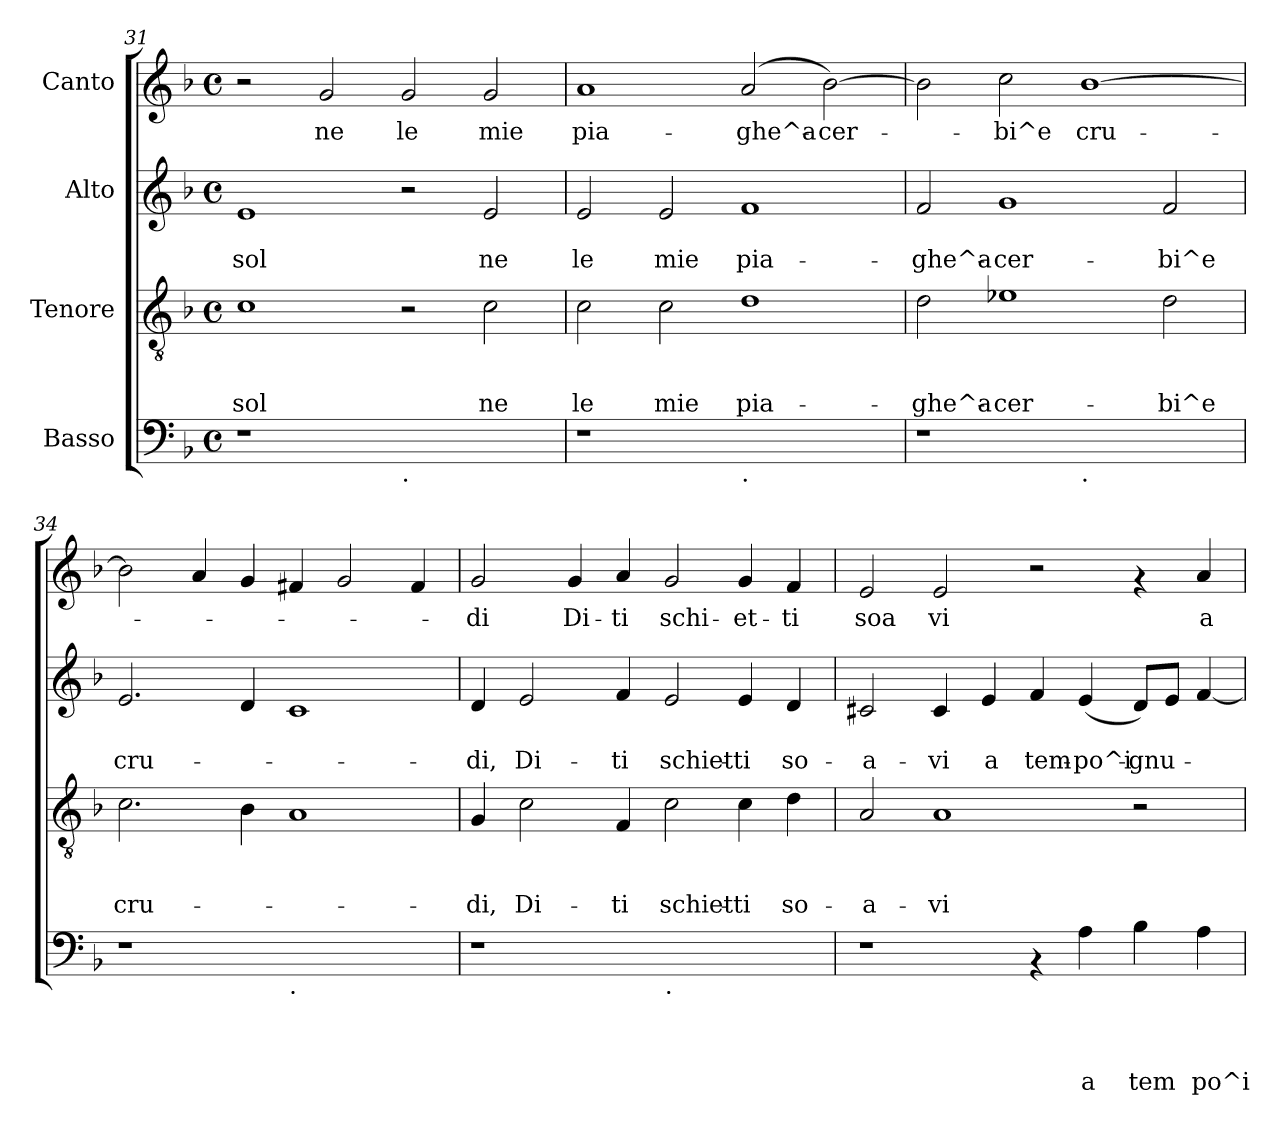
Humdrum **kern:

**kern	**text	**text	**text	**text	**kern	**text	**text	**text	**kern	**text	**text	**kern	**text
*part4	*part4	*part4	*part4	*part4	*part3	*part3	*part3	*part3	*part2	*part2	*part2	*part1	*part1
*staff4	*staff4	*staff4	*staff4	*staff4	*staff3	*staff3	*staff3	*staff3	*staff2	*staff2	*staff2	*staff1	*staff1
*I"Basso	*	*	*	*	*I"Tenore	*	*	*	*I"Alto	*	*	*I"Canto	*
*clefF4	*	*	*	*	*clefGv2	*	*	*	*clefG2	*	*	*clefG2	*
*k[b-]	*	*	*	*	*k[b-]	*	*	*	*k[b-]	*	*	*k[b-]	*
*F:	*	*	*	*	*F:	*	*	*	*F:	*	*	*F:	*
*M4/4	*	*	*	*	*M4/4	*	*	*	*M4/4	*	*	*M4/4	*
*met(c)	*	*	*	*	*met(c)	*	*	*	*met(c)	*	*	*met(c)	*
=31	=31	=31	=31	=31	=31	=31	=31	=31	=31	=31	=31	=31	=31
!	!	!	!	!	!	!	!	!LO:LY:b	!	!	!LO:LY:b	!	!
1r	.	.	.	.	1c	.	.	sol	1e	.	sol	2r	.
!	!	!	!	!	!	!	!	!	!	!	!	!	!LO:LY:b
.	.	.	.	.	.	.	.	.	.	.	.	2g/	ne
!LO:TX:b:t=.	!	!	!	!	!	!	!	!	!	!	!	!	!
!	!	!	!	!	!	!	!	!	!	!	!	!	!LO:LY:b
1ryy	.	.	.	.	2r	.	.	.	2r	.	.	2g/	le
!	!	!	!	!	!	!	!	!LO:LY:b	!	!	!LO:LY:b	!	!LO:LY:b
.	.	.	.	.	2c\	.	.	ne	2e/	.	ne	2g/	mie
!!LO:PB:g=z
=32	=32	=32	=32	=32	=32	=32	=32	=32	=32	=32	=32	=32	=32
!	!	!	!	!	!	!	!	!LO:LY:b	!	!	!LO:LY:b	!	!LO:LY:b
1r	.	.	.	.	2c\	.	.	le	2e/	.	le	1a	pia-
!	!	!	!	!	!	!	!	!LO:LY:b	!	!	!LO:LY:b	!	!
.	.	.	.	.	2c\	.	.	mie	2e/	.	mie	.	.
!LO:TX:b:t=.	!	!	!	!	!	!	!	!	!	!	!	!	!
!	!	!	!	!	!	!	!	!LO:LY:b	!	!	!LO:LY:b	!	!LO:LY:b
1ryy	.	.	.	.	1d	.	.	pia-	1f	.	pia-	(<2a/	-ghe^a-
!	!	!	!	!	!	!	!	!	!	!	!	!	!LO:LY:b
.	.	.	.	.	.	.	.	.	.	.	.	[>2b-\)	-cer-
=33	=33	=33	=33	=33	=33	=33	=33	=33	=33	=33	=33	=33	=33
!	!	!	!	!	!	!	!	!LO:LY:b	!	!	!LO:LY:b	!	!
1r	.	.	.	.	2d\	.	.	-ghe^a-	2f/	.	-ghe^a-	2b-\]	.
!	!	!	!	!	!	!	!	!LO:LY:b	!	!	!LO:LY:b	!	!LO:LY:b
.	.	.	.	.	1e-X	.	.	-cer-	1g	.	-cer-	2cc\	-bi^e
!LO:TX:b:t=.	!	!	!	!	!	!	!	!	!	!	!	!	!
!	!	!	!	!	!	!	!	!	!	!	!	!	!LO:LY:b
1ryy	.	.	.	.	.	.	.	.	.	.	.	[>1b-	cru-
!	!	!	!	!	!	!	!	!LO:LY:b	!	!	!LO:LY:b	!	!
.	.	.	.	.	2d\	.	.	-bi^e	2f/	.	-bi^e	.	.
=34	=34	=34	=34	=34	=34	=34	=34	=34	=34	=34	=34	=34	=34
!	!	!	!	!	!	!	!	!LO:LY:b	!	!	!LO:LY:b	!	!
1r	.	.	.	.	2.c\	.	.	cru-	2.e/	.	cru-	2b-\]	.
.	.	.	.	.	.	.	.	.	.	.	.	4a/	.
.	.	.	.	.	4B-\	.	.	.	4d/	.	.	4g/	.
!LO:TX:b:t=.	!	!	!	!	!	!	!	!	!	!	!	!	!
1ryy	.	.	.	.	1A	.	.	.	1c	.	.	4f#X/	.
.	.	.	.	.	.	.	.	.	.	.	.	2g/	.
.	.	.	.	.	.	.	.	.	.	.	.	4f#/	.
=35	=35	=35	=35	=35	=35	=35	=35	=35	=35	=35	=35	=35	=35
!	!	!	!	!	!	!	!	!LO:LY:b	!	!	!LO:LY:b	!	!LO:LY:b
1r	.	.	.	.	4G/	.	.	-di,	4d/	.	-di,	2g/	-di
!	!	!	!	!	!	!	!	!LO:LY:b	!	!	!LO:LY:b	!	!
.	.	.	.	.	2c\	.	.	Di-	2e/	.	Di-	.	.
!	!	!	!	!	!	!	!	!	!	!	!	!	!LO:LY:b
.	.	.	.	.	.	.	.	.	.	.	.	4g/	Di-
!	!	!	!	!	!	!	!	!LO:LY:b	!	!	!LO:LY:b	!	!LO:LY:b
.	.	.	.	.	4F/	.	.	-ti	4f/	.	-ti	4a/	-ti
!LO:TX:b:t=.	!	!	!	!	!	!	!	!	!	!	!	!	!
!	!	!	!	!	!	!	!	!LO:LY:b	!	!	!LO:LY:b	!	!LO:LY:b
1ryy	.	.	.	.	2c\	.	.	schiet-	2e/	.	schiet-	2g/	schi-
!	!	!	!	!	!	!	!	!LO:LY:b	!	!	!LO:LY:b	!	!LO:LY:b
.	.	.	.	.	4c\	.	.	-ti	4e/	.	-ti	4g/	-et-
!	!	!	!	!	!	!	!	!LO:LY:b	!	!	!LO:LY:b	!	!LO:LY:b
.	.	.	.	.	4d\	.	.	so-	4d/	.	so-	4f/	-ti
!!LO:LB:g=z
=36	=36	=36	=36	=36	=36	=36	=36	=36	=36	=36	=36	=36	=36
!	!	!	!	!	!	!	!	!LO:LY:b	!	!	!LO:LY:b	!	!LO:LY:b
1r	.	.	.	.	2A/	.	.	-a-	2c#X/	.	-a-	2e/	soa
!	!	!	!	!	!	!	!	!LO:LY:b	!	!	!LO:LY:b	!	!LO:LY:b
.	.	.	.	.	1A	.	.	-vi	4c#/	.	-vi	2e/	vi
!	!	!	!	!	!	!	!	!	!	!	!LO:LY:b	!	!
.	.	.	.	.	.	.	.	.	4e/	.	a	.	.
!	!	!	!	!	!	!	!	!	!	!	!LO:LY:b	!	!
4rAA	.	.	.	.	.	.	.	.	4f/	.	tem-	2r	.
!	!	!	!	!LO:LY:b	!	!	!	!	!	!	!LO:LY:b	!	!
4A\	.	.	.	a	.	.	.	.	(<4e/	.	-po^i-	.	.
!	!	!	!	!LO:LY:b	!	!	!	!	!	!	!LO:LY:b	!	!
4B-\	.	.	.	tem	2r	.	.	.	8d/L)	.	-gnu-	4rf	.
.	.	.	.	.	.	.	.	.	8e/J	.	.	.	.
!	!	!	!	!LO:LY:b	!	!	!	!	!	!	!	!	!LO:LY:b
4A\	.	.	.	po^i	.	.	.	.	[<4f/	.	.	4a/	a
=	=	=	=	=	=	=	=	=	=	=	=	=	=
*-	*-	*-	*-	*-	*-	*-	*-	*-	*-	*-	*-	*-	*-
